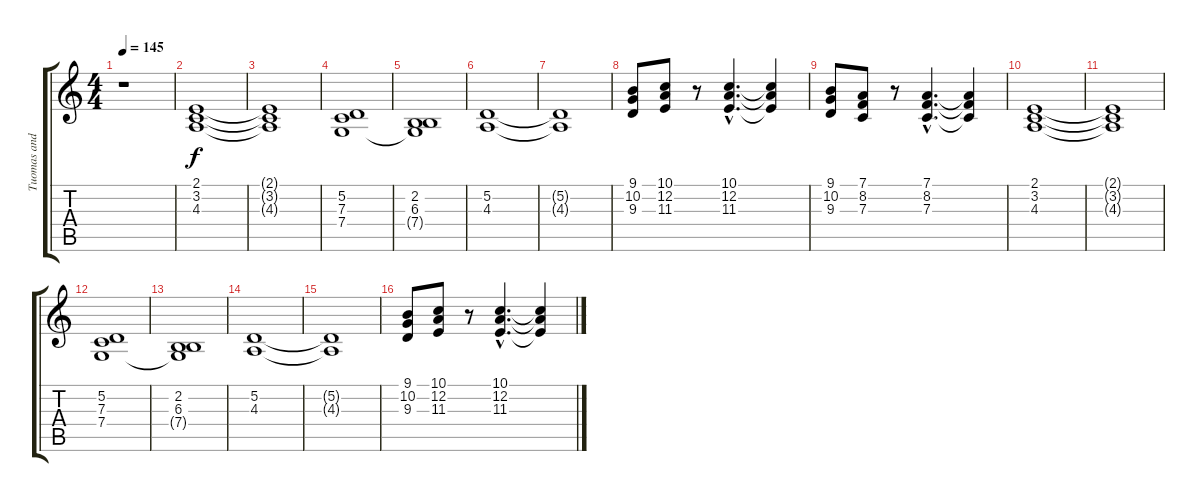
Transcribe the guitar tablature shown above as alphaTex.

\track ("Tuomas and his synth" "Tuomas and") {instrument stringensemble1}
\staff {score tabs}
\tuning (D4 A3 F3 C3 G2 D2) {hide}
\ts (4 4)
\tempo 145
\clef g2
\ks c
r.1{dy f} |
(2.1 3.2 4.3).1 |
(2.1{t} 3.2{t} 4.3{t}).1 |
(5.2 7.3 7.4).1 |
(2.2 6.3 7.4{t}).1 |
(5.2 4.3).1 |
(5.2{t} 4.3{t}).1 |
(9.1 10.2 9.3).8 (10.1 12.2 11.3).8 r.8 (10.1{hac} 12.2{hac} 11.3{hac}).4{d} (10.1{t} 12.2{t} 11.3{t}).4 |
(9.1 10.2 9.3).8 (7.1 8.2 7.3).8 r.8 (7.1{hac} 8.2{hac} 7.3{hac}).4{d} (7.1{t} 8.2{t} 7.3{t}).4 |
(2.1 3.2 4.3).1 |
(2.1{t} 3.2{t} 4.3{t}).1 |
(5.2 7.3 7.4).1 |
(2.2 6.3 7.4{t}).1 |
(5.2 4.3).1 |
(5.2{t} 4.3{t}).1 |
(9.1 10.2 9.3).8 (10.1 12.2 11.3).8 r.8 (10.1{hac} 12.2{hac} 11.3{hac}).4{d} (10.1{t} 12.2{t} 11.3{t}).4
